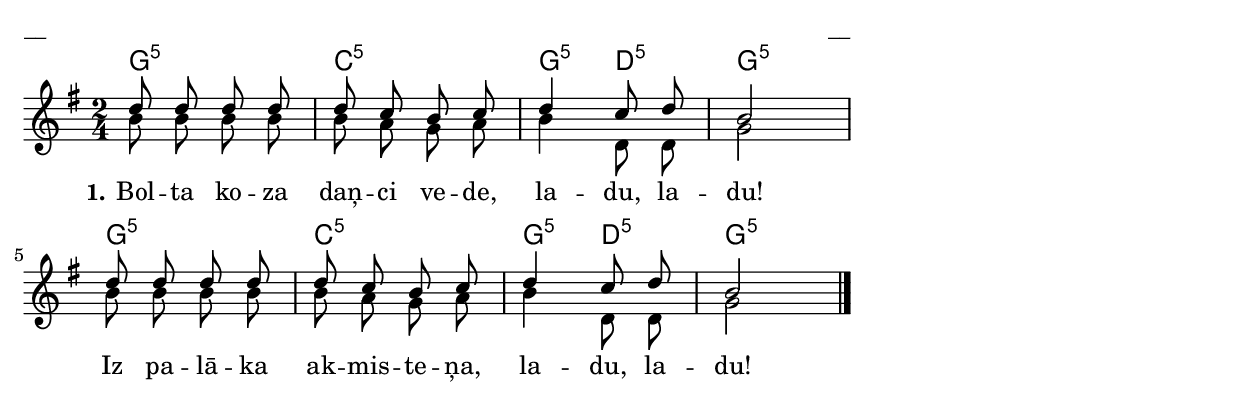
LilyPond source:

\version "2.13.16"
%\header {
%    title = "Bolta koza daņci vede"
%}
%#(set-global-staff-size 18)
\paper {
line-width = 14\cm
left-margin = 0.4\cm
between-system-padding = 0.1\cm
between-system-space = 0.1\cm
}
\layout {
indent = #0
ragged-last = ##f
}

chordsA = \chordmode {
\time 2/4
g2:5 | c2:5 | g4:5 d4:5 | g2:5 | 
g2:5 | c2:5 | g4:5 d4:5 | g2:5 | 
}


voiceA = \relative c' {
\clef "treble"
\key g \major
\time 2/4
%MS
d'8 d d d | d8 c b c | d4 c8 d | b2 |
%ME
d8 d d d | d8 c b c | d4 c8 d | b2
\bar "|."
} 

lyricA = \lyricmode {
\set stanza = #"1." Bol -- ta ko -- za daņ -- ci ve -- de, la -- du, la -- du!
Iz pa -- lā -- ka ak -- mis -- te -- ņa, la -- du, la -- du!
}


voiceB = \relative c' {
\clef "treble"
\key g \major
\time 2/4
b'8 b b b | b8 a g a | b4 d,8 d | g2 |
b8 b b b | b8 a g a | b4 d,8 d | g2
} 


fullScore = <<
\new ChordNames { 
\set chordChanges = ##t
\chordsA 
}
\new Staff {
<<
\new Voice = "voiceA" { \voiceOne \autoBeamOff \voiceA }
\lyricsto "voiceA" \new Lyrics \lyricA
\new Voice = "voiceB" { \voiceTwo \autoBeamOff \voiceB }
>>
}
>>

\score {
\fullScore
\header { piece = "__" opus = "__" }
}
\markup { \with-color #(x11-color 'white) \sans \smaller "__" }
\score {
\unfoldRepeats
\fullScore
\midi {
\context { \Staff \remove "Staff_performer" }
\context { \Voice \consists "Staff_performer" }
}
}



